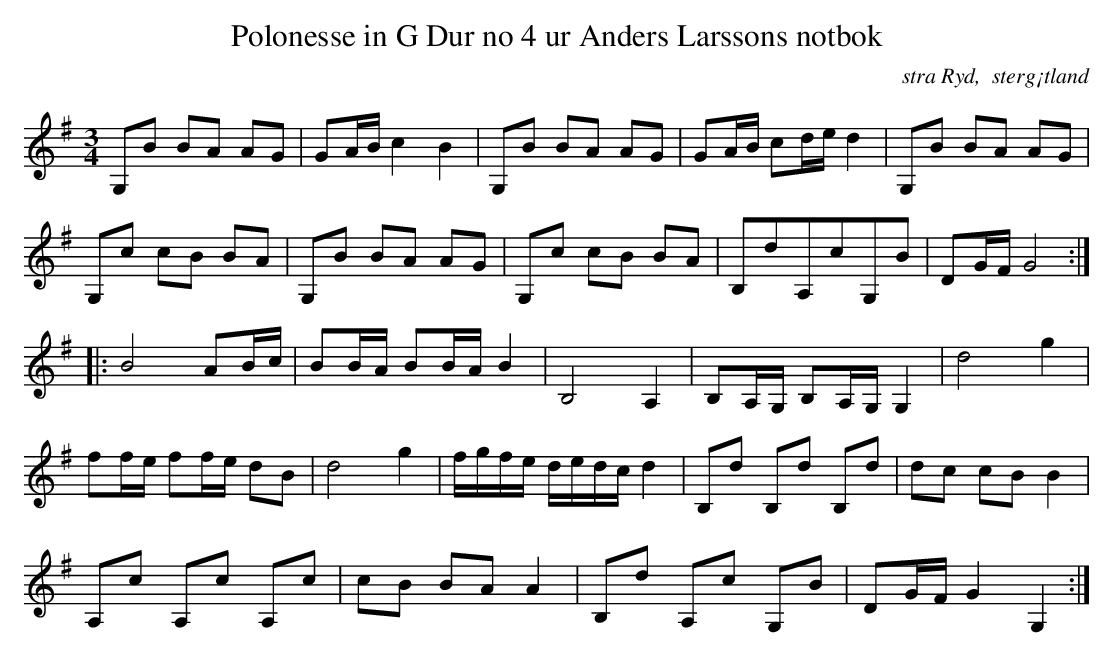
X:1
T:Polonesse in G Dur no 4 ur Anders Larssons notbok
O: stra Ryd,  sterg¡tland
M:3/4
L:1/16
K:G
G,2B2 B2A2 A2G2|G2AB c4 B4|G,2B2 B2A2 A2G2|G2AB c2de d4|G,2B2 B2A2 A2G2|
G,2c2 c2B2 B2A2|G,2B2 B2A2 A2G2|G,2c2 c2B2 B2A2|B,2d2A,2c2G,2B2|D2GF G8:|
|:B8 A2Bc|B2BA B2BA B4|B,8 A,4|B,2A,G, B,2A,G, G,4|d8 g4|
f2fe f2fe d2B2|d8 g4|fgfe dedc d4|B,2d2 B,2d2 B,2d2|d2c2 c2B2 B4|
A,2c2 A,2c2 A,2c2|c2B2 B2A2 A4|B,2d2 A,2c2 G,2B2|D2GF G4 G,4:|
